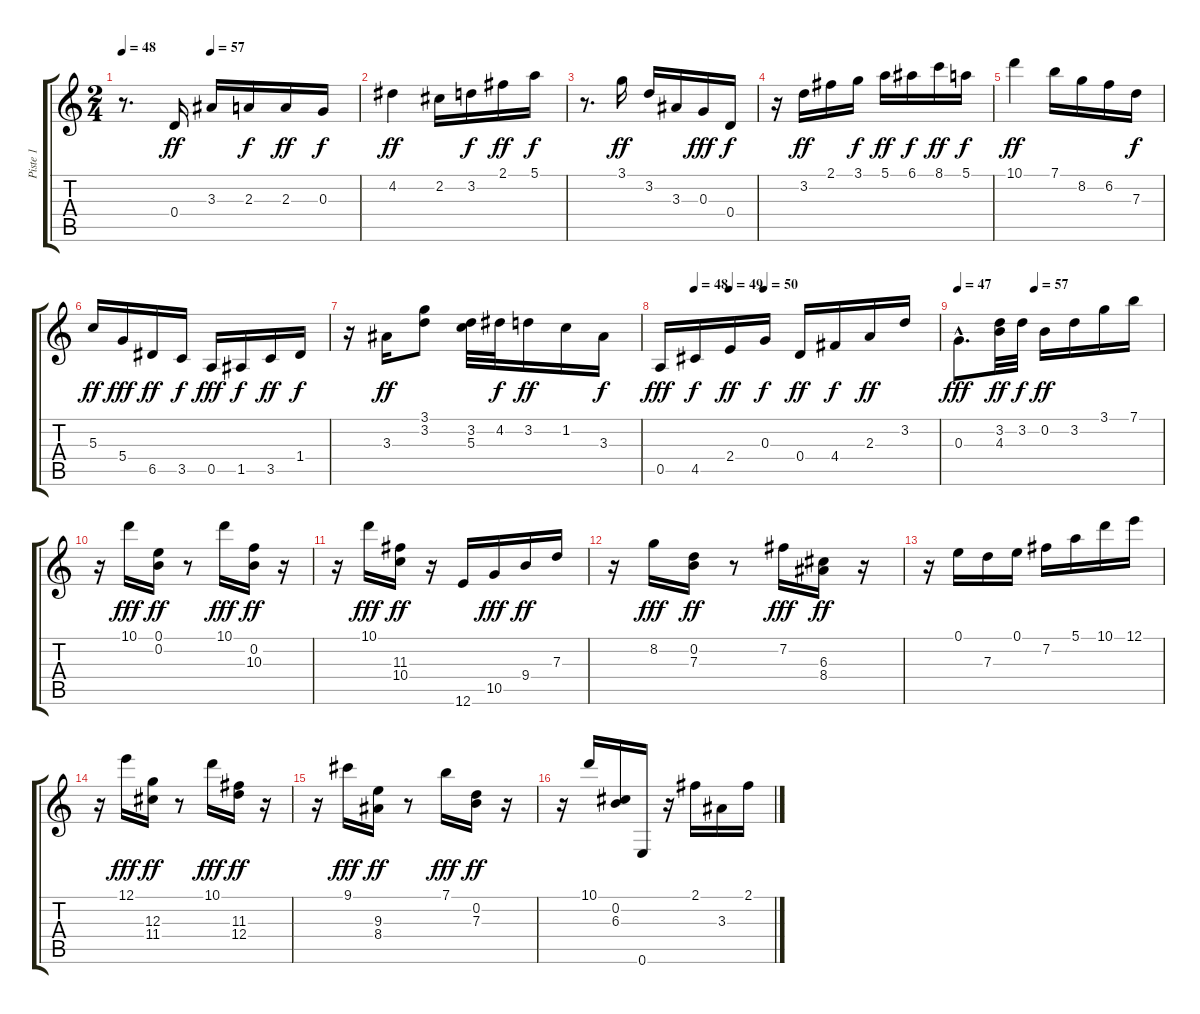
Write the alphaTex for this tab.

\track ("Piste 1" "Piste 1") {instrument acousticguitarnylon}
\staff {score tabs}
\tuning (E4 B3 G3 D3 A2 E2) {hide}
\ts (2 4)
\tempo 48
\tempo (57 0.375)
\clef g2
\ks c
r.8{d dy ff} 0.4.16 3.3.16 2.3.16{dy f} 2.3.16{dy ff} 0.3.16{dy f} |
4.2.4{dy ff} 2.2.16 3.2.16{dy f} 2.1.16{dy ff} 5.1.16{dy f} |
r.8{d} 3.1.16{dy ff} 3.2.16 3.3.16 0.3.16{dy fff} 0.4.16{dy f} |
r.16 3.2.16{dy ff} 2.1.16 3.1.16{dy f} 5.1.16{dy ff} 6.1.16{dy f} 8.1.16{dy ff} 5.1.16{dy f} |
10.1.4{dy ff} 7.1.16 8.2.16 6.2.16 7.3.16{dy f} |
5.3.16{dy ff} 5.4.16{dy fff} 6.5.16{dy ff} 3.5.16{dy f} 0.5.16{dy fff} 1.5.16{dy f} 3.5.16{dy ff} 1.4.16{dy f} |
r.16 3.3.16{dy ff} (3.1 3.2).8 (3.2 5.3).32 4.2.32{dy f} 3.2.16{dy ff} 1.2.16 3.3.16{dy f} |
\tempo (48 0.125)
\tempo (49 0.25)
\tempo (50 0.375)
0.5.16{dy fff} 4.5.16{dy f} 2.4.16{dy ff} 0.3.16{dy f} 0.4.16{dy ff} 4.4.16{dy f} 2.3.16{dy ff} 3.2.16 |
\tempo 47
\tempo (57 0.375)
0.3{hac}.8{d dy fff} (3.2 4.3).32{dy ff} 3.2.32{dy f} 0.2.16{dy ff} 3.2.16 3.1.16 7.1.16 |
r.16 10.1.16{dy fff} (0.1 0.2).16{dy ff} r.8 10.1.16{dy fff} (0.2 10.3).16{dy ff} r.16 |
r.16 10.1.16{dy fff} (11.3 10.4).16{dy ff} r.16 12.6.16 10.5.16{dy fff} 9.4.16{dy ff} 7.3.16 |
r.16 8.2.16{dy fff} (0.2 7.3).16{dy ff} r.8 7.2.16{dy fff} (6.3 8.4).16{dy ff} r.16 |
r.16 0.1.16 7.3.16 0.1.16 7.2.16 5.1.16 10.1.16 12.1.16 |
r.16 12.1.16{dy fff} (12.3 11.4).16{dy ff} r.8 10.1.16{dy fff} (11.3 12.4).16{dy ff} r.16 |
r.16 9.1.16{dy fff} (9.3 8.4).16{dy ff} r.8 7.1.16{dy fff} (0.2 7.3).16{dy ff} r.16 |
r.16 10.1.16 (0.2 6.3).16 0.6.16 r.16 2.1.16 3.3.16 2.1.16
